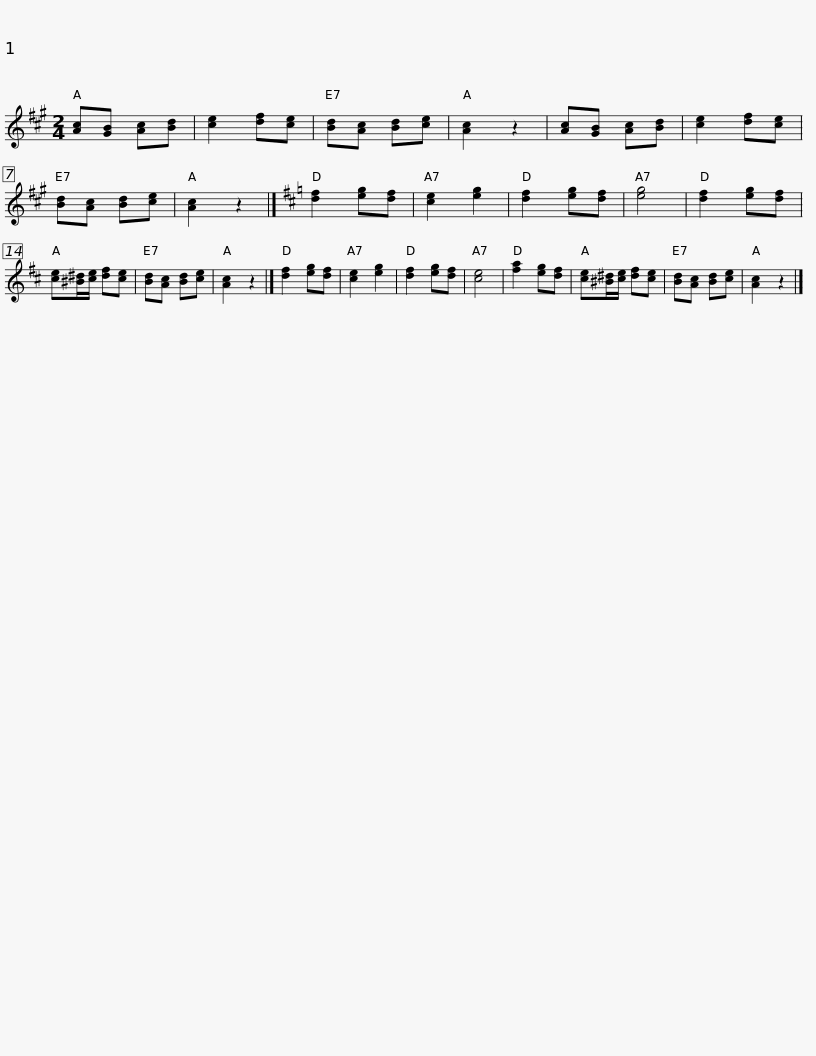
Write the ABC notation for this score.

X:1
L:1/8
M:2/4
I:linebreak $
K:A
V:1 treble
V:1
 [Ac][GB] [Ac][Bd] | [ce]2 [df][ce] | [Bd][Ac] [Bd][ce] | [Ac]2 z2 | [Ac][GB] [Ac][Bd] | %5
 [ce]2 [df][ce] | [Bd][Ac] [Bd][ce] | [Ac]2 z2 |][K:D] [df]2 [eg][df] | [ce]2 [eg]2 | %10
 [df]2 [eg][df] | [eg]4 |$ [df]2 [eg][df] | [ce][^B^d]/[ce]/ [df][ce] | [Bd][Ac] [Bd][ce] | %15
 [Ac]2 z2 |] [df]2 [eg][df] | [ce]2 [eg]2 | [df]2 [eg][df] | [ce]4 | %20
 [fa]2 [eg][df] | [ce][^B^d]/[ce]/ [df][ce] | [Bd][Ac] [Bd][ce] | [Ac]2 z2 |] %24
